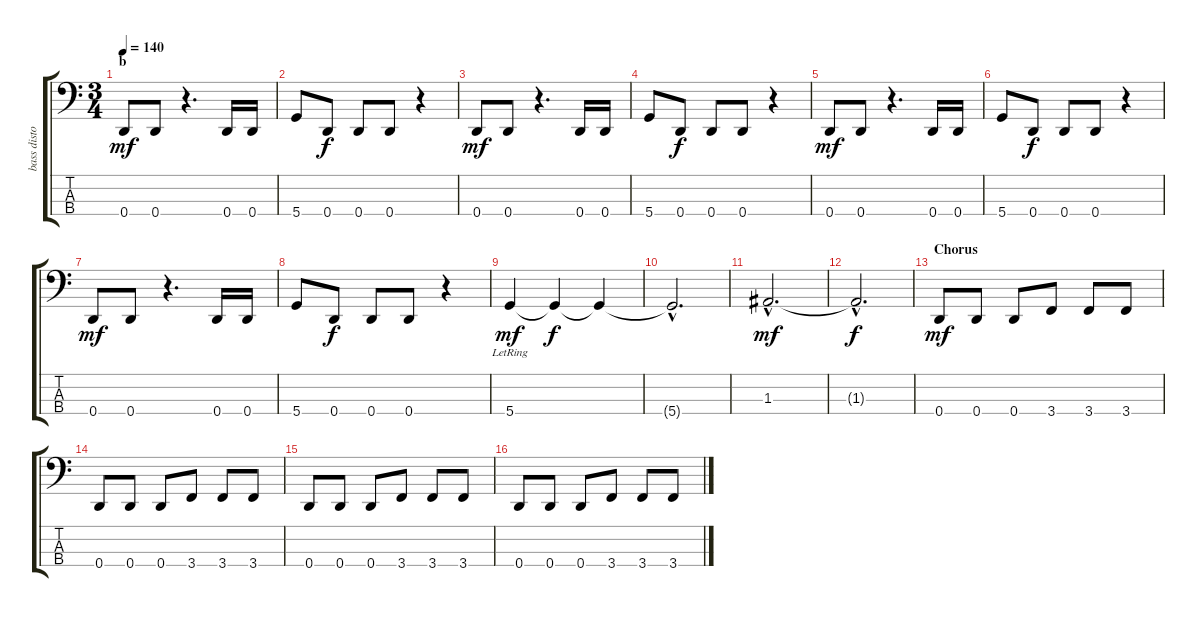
\track ("bass distort" "bass disto") {instrument distortionguitar}
\staff {score tabs}
\tuning (G2 D2 A1 D1) {hide}
\ts (3 4)
\section ("" "b")
\tempo 140
\clef f4
\ks c
0.4.8{dy mf} 0.4.8 r.4{d} 0.4.16 0.4.16 |
5.4.8 0.4.8{dy f} 0.4.8 0.4.8 r.4 |
0.4.8{dy mf} 0.4.8 r.4{d} 0.4.16 0.4.16 |
5.4.8 0.4.8{dy f} 0.4.8 0.4.8 r.4 |
0.4.8{dy mf} 0.4.8 r.4{d} 0.4.16 0.4.16 |
5.4.8 0.4.8{dy f} 0.4.8 0.4.8 r.4 |
0.4.8{dy mf} 0.4.8 r.4{d} 0.4.16 0.4.16 |
5.4.8 0.4.8{dy f} 0.4.8 0.4.8 r.4 |
5.4{lr}.4{dy mf} 5.4{t}.4{dy f} 5.4{t}.4 |
5.4{hac t}.2{d} |
1.3{hac}.2{d dy mf} |
1.3{hac t}.2{d dy f} |
\section ("" "Chorus")
0.4.8{dy mf} 0.4.8 0.4.8 3.4.8 3.4.8 3.4.8 |
0.4.8 0.4.8 0.4.8 3.4.8 3.4.8 3.4.8 |
0.4.8 0.4.8 0.4.8 3.4.8 3.4.8 3.4.8 |
0.4.8 0.4.8 0.4.8 3.4.8 3.4.8 3.4.8
